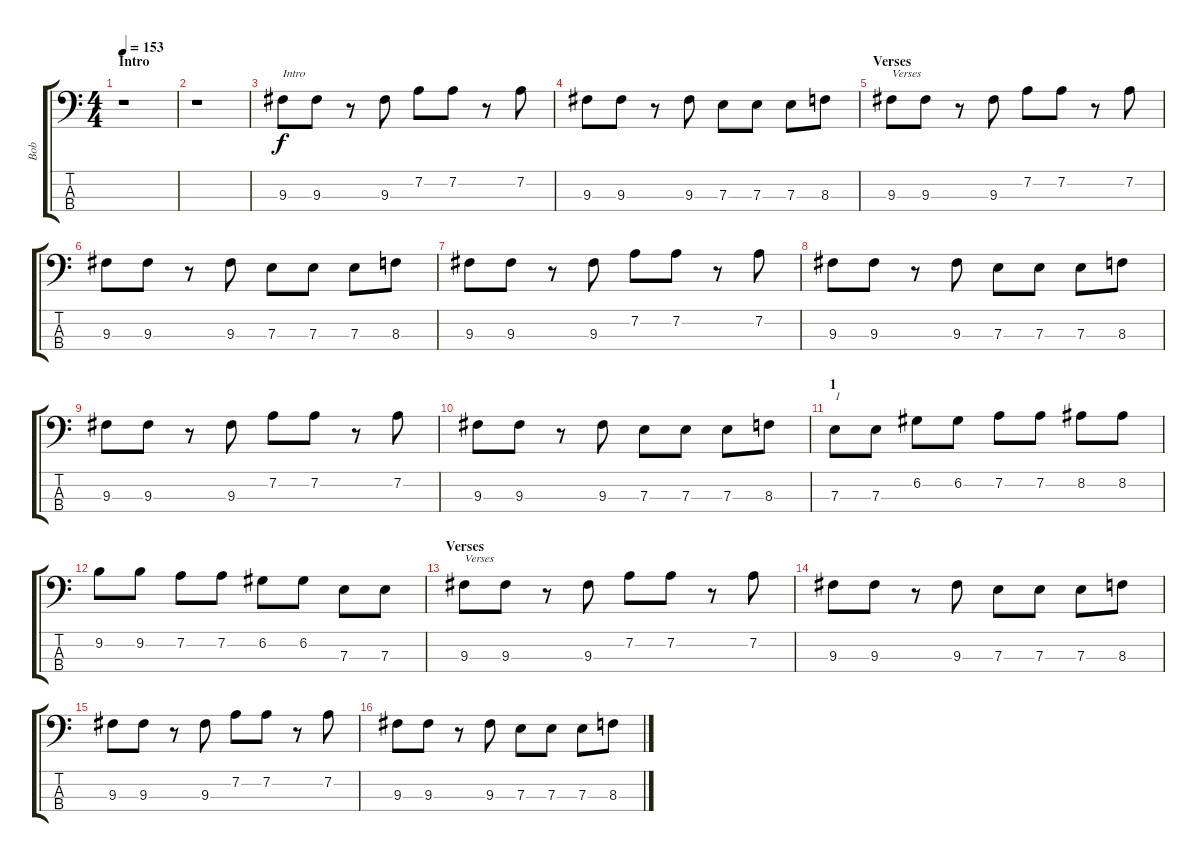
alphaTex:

\track ("Bob" "Bob") {instrument electricbasspick}
\staff {score tabs}
\tuning (G2 D2 A1 E1) {hide}
\ts (4 4)
\section ("" "Intro")
\tempo 153
\clef f4
\ks c
r.1{dy f instrument electricbasspick} |
r.1 |
9.3.8{txt "Intro"} 9.3.8 r.8 9.3.8 7.2.8 7.2.8 r.8 7.2.8 |
9.3.8 9.3.8 r.8 9.3.8 7.3.8 7.3.8 7.3.8 8.3.8 |
\section ("" "Verses")
9.3.8{txt "Verses"} 9.3.8 r.8 9.3.8 7.2.8 7.2.8 r.8 7.2.8 |
9.3.8 9.3.8 r.8 9.3.8 7.3.8 7.3.8 7.3.8 8.3.8 |
9.3.8 9.3.8 r.8 9.3.8 7.2.8 7.2.8 r.8 7.2.8 |
9.3.8 9.3.8 r.8 9.3.8 7.3.8 7.3.8 7.3.8 8.3.8 |
9.3.8 9.3.8 r.8 9.3.8 7.2.8 7.2.8 r.8 7.2.8 |
9.3.8 9.3.8 r.8 9.3.8 7.3.8 7.3.8 7.3.8 8.3.8 |
\section ("" "1")
7.3.8{txt "1"} 7.3.8 6.2.8 6.2.8 7.2.8 7.2.8 8.2.8 8.2.8 |
9.2.8 9.2.8 7.2.8 7.2.8 6.2.8 6.2.8 7.3.8 7.3.8 |
\section ("" "Verses")
9.3.8{txt "Verses"} 9.3.8 r.8 9.3.8 7.2.8 7.2.8 r.8 7.2.8 |
9.3.8 9.3.8 r.8 9.3.8 7.3.8 7.3.8 7.3.8 8.3.8 |
9.3.8 9.3.8 r.8 9.3.8 7.2.8 7.2.8 r.8 7.2.8 |
9.3.8 9.3.8 r.8 9.3.8 7.3.8 7.3.8 7.3.8 8.3.8
